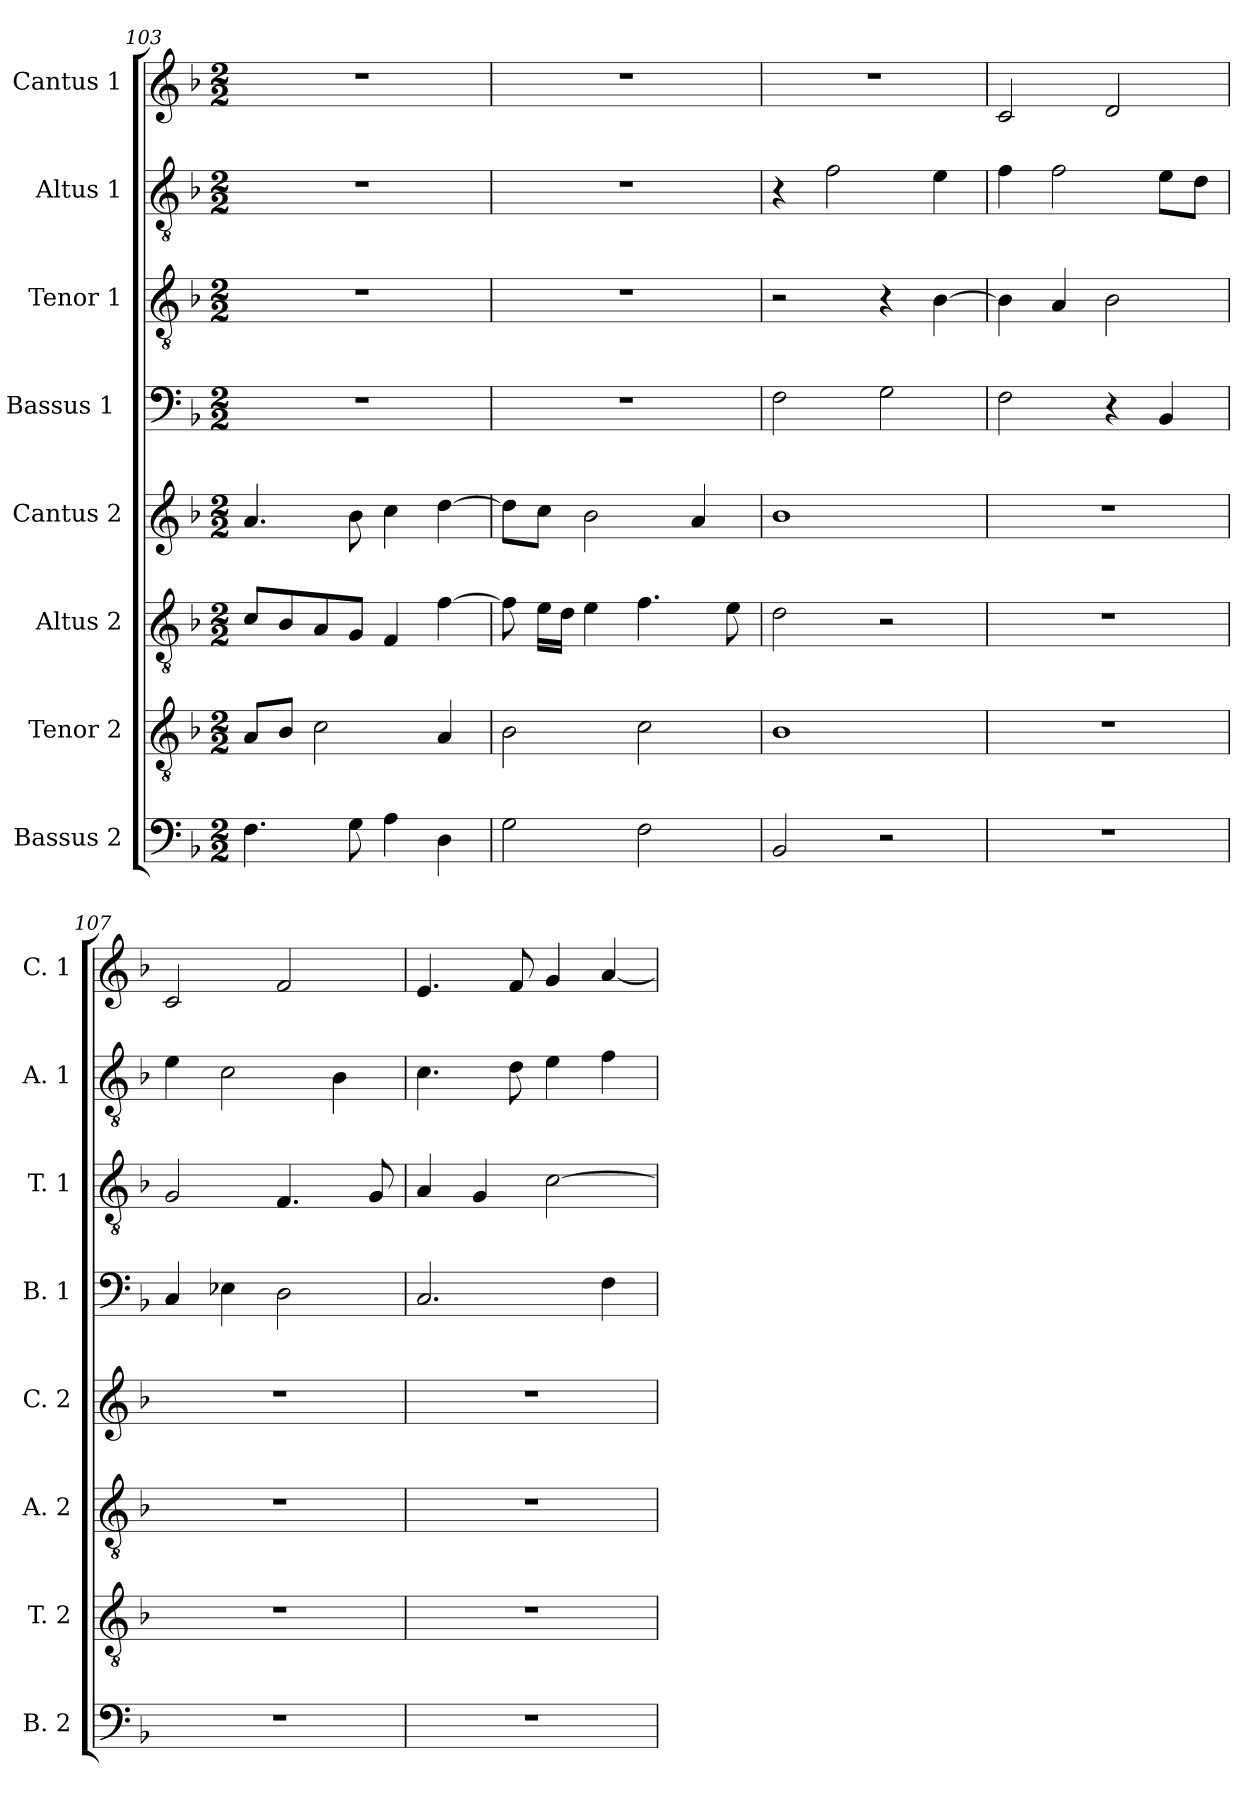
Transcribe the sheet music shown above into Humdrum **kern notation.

**kern	**kern	**kern	**kern	**kern	**kern	**kern	**kern
*part8	*part7	*part6	*part5	*part4	*part3	*part2	*part1
*staff8	*staff7	*staff6	*staff5	*staff4	*staff3	*staff2	*staff1
*I"Bassus 2	*I"Tenor 2	*I"Altus 2	*I"Cantus 2	*I"Bassus 1 	*I"Tenor 1	*I"Altus 1	*I"Cantus 1
*I'B. 2	*I'T. 2	*I'A. 2	*I'C. 2	*I'B. 1	*I'T. 1	*I'A. 1	*I'C. 1
*clefF4	*clefGv2	*clefGv2	*clefG2	*clefF4	*clefGv2	*clefGv2	*clefG2
*k[b-]	*k[b-]	*k[b-]	*k[b-]	*k[b-]	*k[b-]	*k[b-]	*k[b-]
*F:	*F:	*F:	*F:	*F:	*F:	*F:	*F:
*M2/2	*M2/2	*M2/2	*M2/2	*M2/2	*M2/2	*M2/2	*M2/2
=103	=103	=103	=103	=103	=103	=103	=103
4.F\	8A/L	8c/L	4.a/	1r	1r	1r	1r
.	8B-/J	8B-/	.	.	.	.	.
.	2c\	8A/	.	.	.	.	.
8G\	.	8G/J	8b-\	.	.	.	.
4A\	.	4F/	4cc\	.	.	.	.
4D\	4A/	[4f\	[4dd\	.	.	.	.
=104	=104	=104	=104	=104	=104	=104	=104
2G\	2B-\	8f\]	8dd\L]	1r	1r	1r	1r
.	.	16e\LL	8cc\J	.	.	.	.
.	.	16d\JJ	.	.	.	.	.
.	.	4e\	2b-\	.	.	.	.
2F\	2c\	4.f\	.	.	.	.	.
.	.	.	4a/	.	.	.	.
.	.	8e\	.	.	.	.	.
=105	=105	=105	=105	=105	=105	=105	=105
2BB-/	1B-	2d\	1b-	2F\	2r	4r	1r
.	.	.	.	.	.	2f\	.
2r	.	2r	.	2G\	4r	.	.
.	.	.	.	.	[4B-\	4e\	.
=106	=106	=106	=106	=106	=106	=106	=106
1r	1r	1r	1r	2F\	4B-\]	4f\	2c/
.	.	.	.	.	4A/	2f\	.
.	.	.	.	4r	2B-\	.	2d/
.	.	.	.	4BB-/	.	8e\L	.
.	.	.	.	.	.	8d\J	.
=107	=107	=107	=107	=107	=107	=107	=107
1r	1r	1r	1r	4C/	2G/	4e\	2c/
.	.	.	.	4E-X\	.	2c\	.
.	.	.	.	2D\	4.F/	.	2f/
.	.	.	.	.	.	4B-\	.
.	.	.	.	.	8G/	.	.
=108	=108	=108	=108	=108	=108	=108	=108
1r	1r	1r	1r	2.C/	4A/	4.c\	4.e/
.	.	.	.	.	4G/	.	.
.	.	.	.	.	.	8d\	8f/
.	.	.	.	.	[2c\	4e\	4g/
.	.	.	.	4F\	.	4f\	[4a/
=	=	=	=	=	=	=	=
*-	*-	*-	*-	*-	*-	*-	*-
